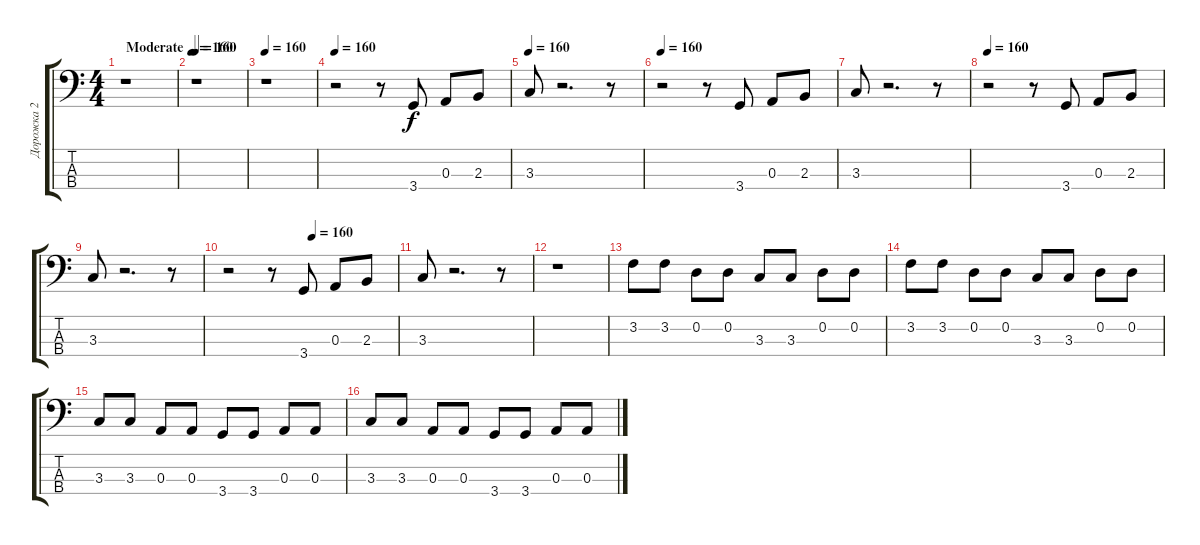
\track ("Дорожка 2" "Дорожка 2") {instrument electricbassfinger}
\staff {score tabs}
\tuning (G2 D2 A1 E1) {hide}
\ts (4 4)
\tempo (160 "Moderate")
\clef f4
\ks c
r.1{dy f instrument electricbassfinger} |
\tempo 160
r.1 |
\tempo 160
r.1 |
\tempo 160
r.2 r.8 3.4.8 0.3.8 2.3.8 |
\tempo 160
3.3.8 r.2{d} r.8 |
\tempo 160
r.2 r.8 3.4.8 0.3.8 2.3.8 |
3.3.8 r.2{d} r.8 |
\tempo 160
r.2 r.8 3.4.8 0.3.8 2.3.8 |
3.3.8 r.2{d} r.8 |
\tempo (160 0.5)
r.2 r.8 3.4.8 0.3.8 2.3.8 |
3.3.8 r.2{d} r.8 |
r.1 |
3.2.8 3.2.8 0.2.8 0.2.8 3.3.8 3.3.8 0.2.8 0.2.8 |
3.2.8 3.2.8 0.2.8 0.2.8 3.3.8 3.3.8 0.2.8 0.2.8 |
3.3.8 3.3.8 0.3.8 0.3.8 3.4.8 3.4.8 0.3.8 0.3.8 |
3.3.8 3.3.8 0.3.8 0.3.8 3.4.8 3.4.8 0.3.8 0.3.8
